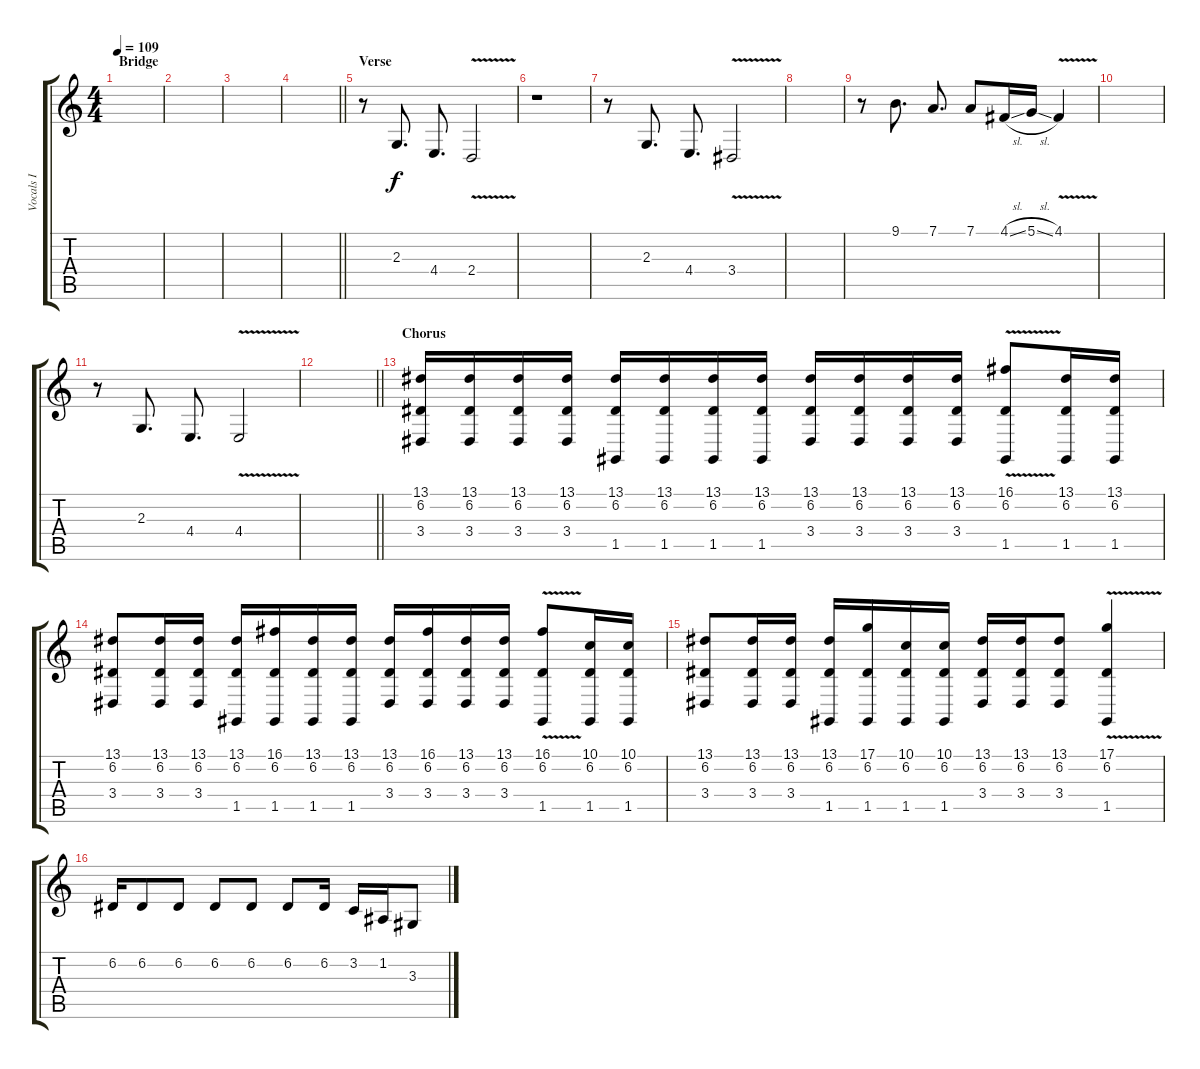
\track ("Vocals I" "Vocals I") {instrument englishhorn}
\staff {score tabs}
\tuning (D4 A3 F3 C3 G2 C2) {hide}
\ts (4 4)
\section ("" "Bridge")
\tempo 109
\clef g2
\ks c
|
|
|
\barLineRight lightlight
|
\section ("" "Verse")
r.8 2.3.8{d} 4.4.8{d} 2.4{v}.2 |
r.1 |
r.8 2.3.8{d} 4.4.8{d} 3.4{v}.2 |
|
r.8 9.1.8{d} 7.1.8{d} 7.1.8 4.1{sl}.16 5.1{sl}.16 4.1{v}.4 |
|
r.8 2.3.8{d} 4.4.8{d} 4.4{v}.2 |
\barLineRight lightlight
|
\section ("" "Chorus")
(13.1 6.2 3.4).16 (13.1 6.2 3.4).16 (13.1 6.2 3.4).16 (13.1 6.2 3.4).16 (13.1 6.2 1.5).16 (13.1 6.2 1.5).16 (13.1 6.2 1.5).16 (13.1 6.2 1.5).16 (13.1 6.2 3.4).16 (13.1 6.2 3.4).16 (13.1 6.2 3.4).16 (13.1 6.2 3.4).16 (16.1{v} 6.2{v} 1.5).8 (13.1 6.2 1.5).16 (13.1 6.2 1.5).16 |
(13.1 6.2 3.4).8 (13.1 6.2 3.4).16 (13.1 6.2 3.4).16 (13.1 6.2 1.5).16 (16.1 6.2 1.5).16 (13.1 6.2 1.5).16 (13.1 6.2 1.5).16 (13.1 6.2 3.4).16 (16.1 6.2 3.4).16 (13.1 6.2 3.4).16 (13.1 6.2 3.4).16 (16.1{v} 6.2{v} 1.5).8 (10.1 6.2 1.5).16 (10.1 6.2 1.5).16 |
(13.1 6.2 3.4).8 (13.1 6.2 3.4).16 (13.1 6.2 3.4).16 (13.1 6.2 1.5).16 (17.1 6.2 1.5).16 (10.1 6.2 1.5).16 (10.1 6.2 1.5).16 (13.1 6.2 3.4).16 (13.1 6.2 3.4).16 (13.1 6.2 3.4).8 (17.1{v} 6.2{v} 1.5).4 |
6.2.16 6.2.8 6.2.8 6.2.8 6.2.8 6.2.8 6.2.16 3.2.16 1.2.16 3.3.8
